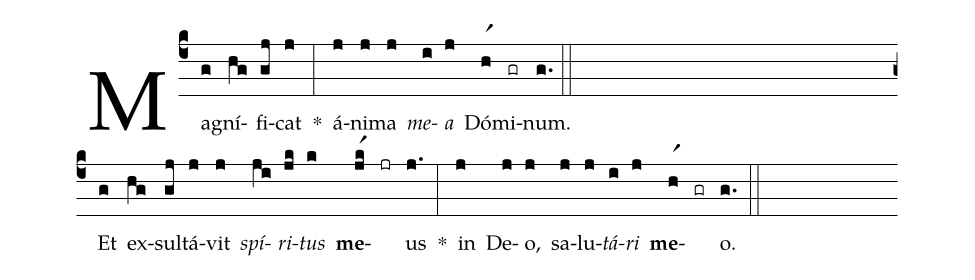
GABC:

%%
(c4)
Mag(g)ní(hg)fi(gj)cat(j) *(:)
á(j)ni(j)ma(j) <i>me</i>(i)<i>a</i>(j) Dó(hr1)mi(gr)num.(g.) (::Z)

Et(g) ex(hg)sul(gj)tá(j)vit(j) <i>spí</i>(ji)<i>ri</i>(jk)<i>tus</i>(k) <b>me</b>-(jkr1) (jr) us(j.) *(:)
in(j) De(j)o,(j) sa(j)lu(j)<i>tá</i>(i)<i>ri</i>(j) <b>me</b>-(hr1) (gr) o.(g.) (::)
